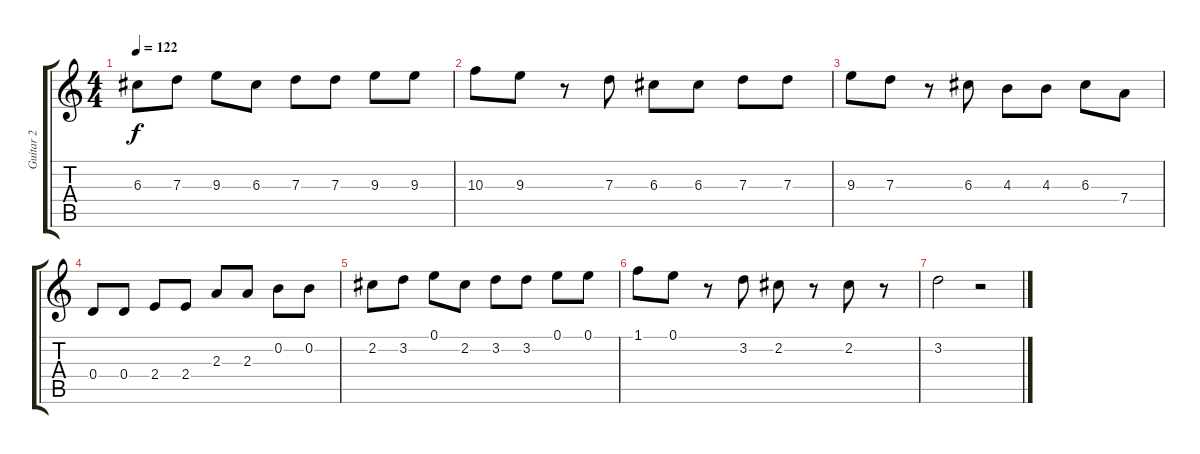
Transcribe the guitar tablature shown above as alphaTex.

\track ("Guitar 2" "Guitar 2") {instrument electricguitarmuted}
\staff {score tabs}
\tuning (E4 B3 G3 D3 A2 E2) {hide}
\ts (4 4)
\tempo 122
\clef g2
\ks c
6.3.8{dy f} 7.3.8 9.3.8 6.3.8 7.3.8 7.3.8 9.3.8 9.3.8 |
10.3.8 9.3.8 r.8 7.3.8 6.3.8 6.3.8 7.3.8 7.3.8 |
9.3.8 7.3.8 r.8 6.3.8 4.3.8 4.3.8 6.3.8 7.4.8 |
0.4.8 0.4.8 2.4.8 2.4.8 2.3.8 2.3.8 0.2.8 0.2.8 |
2.2.8 3.2.8 0.1.8 2.2.8 3.2.8 3.2.8 0.1.8 0.1.8 |
1.1.8 0.1.8 r.8 3.2.8 2.2.8 r.8 2.2.8 r.8 |
3.2.2 r.2
